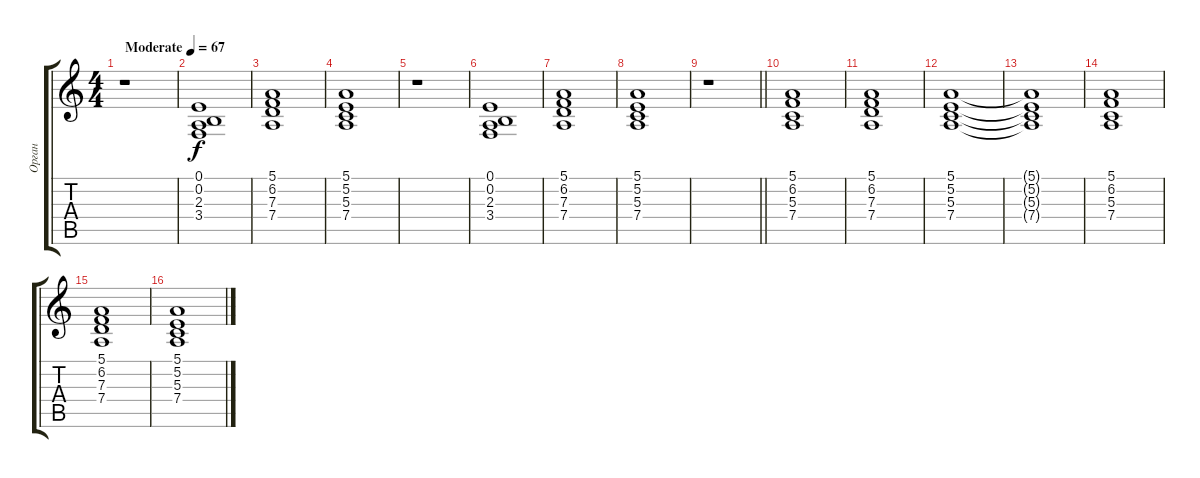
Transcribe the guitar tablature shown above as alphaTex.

\track ("Орган" "Орган") {instrument drawbarorgan}
\staff {score tabs}
\tuning (E4 B3 G3 D3 A2 E2) {hide}
\ts (4 4)
\tempo (67 "Moderate")
\clef g2
\ks c
r.1{dy f instrument drawbarorgan} |
(0.1 0.2 2.3 3.4).1 |
(5.1 6.2 7.3 7.4).1 |
(5.1 5.2 5.3 7.4).1 |
r.1 |
(0.1 0.2 2.3 3.4).1 |
(5.1 6.2 7.3 7.4).1 |
(5.1 5.2 5.3 7.4).1 |
\barLineRight lightlight
r.1 |
(5.1 6.2 5.3 7.4).1 |
(5.1 6.2 7.3 7.4).1 |
(5.1 5.2 5.3 7.4).1 |
(5.1{t} 5.2{t} 5.3{t} 7.4{t}).1 |
(5.1 6.2 5.3 7.4).1 |
(5.1 6.2 7.3 7.4).1 |
(5.1 5.2 5.3 7.4).1
